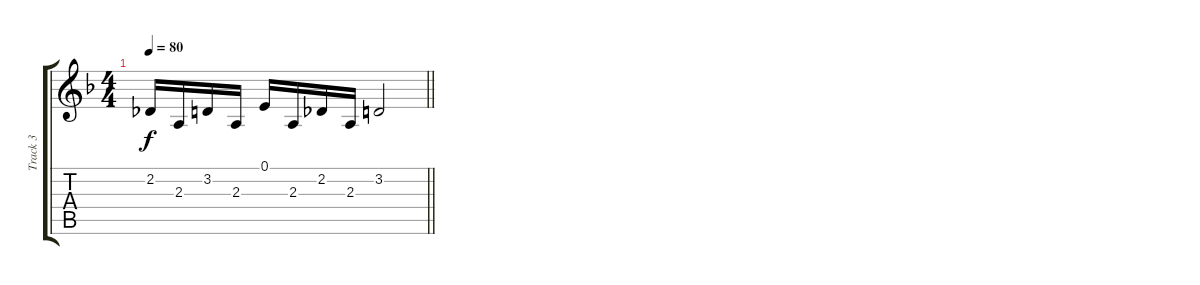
\track ("Track 3" "Track 3") {instrument churchorgan}
\staff {score tabs}
\tuning (E4 B3 G3 D3 A2 E2) {hide}
\ts (4 4)
\tempo 80
\clef g2
\barLineRight lightlight
\ks dminor
2.2.16{dy f} 2.3.16 3.2.16 2.3.16 0.1.16 2.3.16 2.2.16 2.3.16 3.2.2
